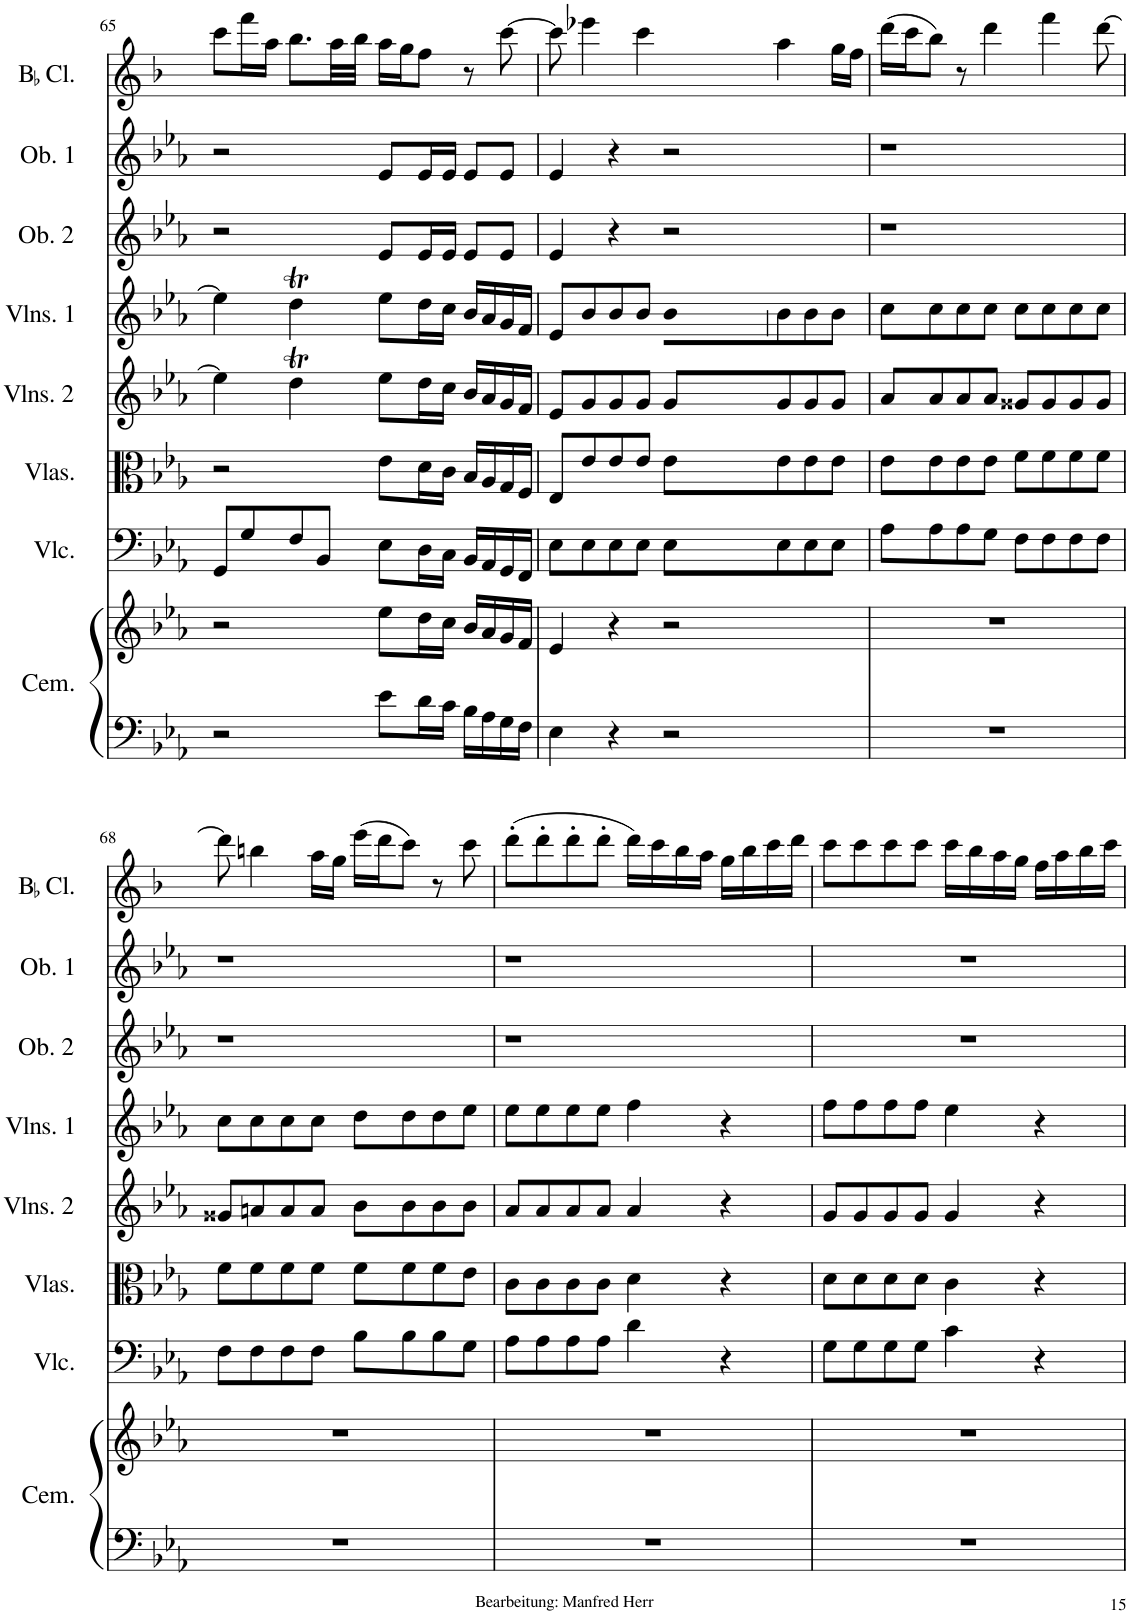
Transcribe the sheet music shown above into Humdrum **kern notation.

**kern	**kern	**kern	**kern	**kern	**kern	**kern	**kern	**kern
*part8	*part8	*part7	*part6	*part5	*part4	*part3	*part2	*part1
*staff9	*staff8	*staff7	*staff6	*staff5	*staff4	*staff3	*staff2	*staff1
*I"Cembalo	*	*I"Violoncello	*I"Violas	*I"Violins 2	*I"Violins 1	*I"Oboe 2	*I"Oboe 1	*I"BaccidentalFlat Clarinet
*I'Cem.	*	*I'Vlc.	*I'Vlas.	*I'Vlns. 2	*I'Vlns. 1	*I'Ob. 2	*I'Ob. 1	*I'BaccidentalFlat Cl.
!!LO:PB:g=z
*clefF4	*clefG2	*clefF4	*clefC3	*clefG2	*clefG2	*clefG2	*clefG2	*clefG2
*	*	*	*	*	*	*	*	*Trd1c2
*k[b-e-a-]	*k[b-e-a-]	*k[b-e-a-]	*k[b-e-a-]	*k[b-e-a-]	*k[b-e-a-]	*k[b-e-a-]	*k[b-e-a-]	*k[b-]
*M4/4	*M4/4	*M4/4	*M4/4	*M4/4	*M4/4	*M4/4	*M4/4	*M4/4
=65	=65	=65	=65	=65	=65	=65	=65	=65
2r	2r	8GG/L	2r	4ee-\]	4ee-\]	2r	2r	8ccc\L
.	.	8G/	.	.	.	.	.	16fff\L
.	.	.	.	.	.	.	.	16aa\JJ
.	.	8F/	.	4ddt\	4ddt\	.	.	8.bb-\L
.	.	8BB-/J	.	.	.	.	.	.
.	.	.	.	.	.	.	.	32aa\LL
.	.	.	.	.	.	.	.	32bb-\JJJ
8e-\L	8ee-\L	8E-\L	8e-\L	8ee-\L	8ee-\L	8e-/L	8e-/L	16aa\LL
.	.	.	.	.	.	.	.	16gg\J
16d\L	16dd\L	16D\L	16d\L	16dd\L	16dd\L	16e-/L	16e-/L	8ff\J
16c\JJ	16cc\JJ	16C\JJ	16c\JJ	16cc\JJ	16cc\JJ	16e-/JJ	16e-/JJ	.
16B-\LL	16b-/LL	16BB-/LL	16B-/LL	16b-/LL	16b-/LL	8e-/L	8e-/L	8r
16A-\	16a-/	16AA-/	16A-/	16a-/	16a-/	.	.	.
16G\	16g/	16GG/	16G/	16g/	16g/	8e-/J	8e-/J	[8ccc\
16F\JJ	16f/JJ	16FF/JJ	16F/JJ	16f/JJ	16f/JJ	.	.	.
=66	=66	=66	=66	=66	=66	=66	=66	=66
4E-\	4e-/	8E-\L	8E-/L	8e-/L	8e-/L	4e-/	4e-/	8ccc\]
.	.	8E-\	8e-/	8g/	8b-/	.	.	4eee-X\
4r	4r	8E-\	8e-/	8g/	8b-/	4r	4r	.
.	.	8E-\J	8e-/J	8g/J	8b-/J	.	.	4ccc\
2r	2r	8E-\L	8e-\L	8g/L	8b-\L	2r	2r	.
.	.	8E-\	8e-\	8g/	8b-\	.	.	4aa\
.	.	8E-\	8e-\	8g/	8b-\	.	.	.
.	.	8E-\J	8e-\J	8g/J	8b-\J	.	.	16gg\LL
.	.	.	.	.	.	.	.	16ff\JJ
=67	=67	=67	=67	=67	=67	=67	=67	=67
1r	1r	8A-\L	8e-\L	8a-/L	8cc\L	1r	1r	(16ddd\LL
.	.	.	.	.	.	.	.	16ccc\J
.	.	8A-\	8e-\	8a-/	8cc\	.	.	8bb-\J)
.	.	8A-\	8e-\	8a-/	8cc\	.	.	8r
.	.	8G\J	8e-\J	8a-/J	8cc\J	.	.	4ddd\
.	.	8F\L	8f\L	8g##X/L	8cc\L	.	.	.
.	.	8F\	8f\	8g##/	8cc\	.	.	4fff\
.	.	8F\	8f\	8g##/	8cc\	.	.	.
.	.	8F\J	8f\J	8g##/J	8cc\J	.	.	[8ddd\
!!LO:LB:g=z
=68	=68	=68	=68	=68	=68	=68	=68	=68
1r	1r	8F\L	8f\L	8g##X/L	8cc\L	1r	1r	8ddd\]
.	.	8F\	8f\	8an/	8cc\	.	.	4bbn\
.	.	8F\	8f\	8a/	8cc\	.	.	.
.	.	8F\J	8f\J	8a/J	8cc\J	.	.	16aa\LL
.	.	.	.	.	.	.	.	16gg\JJ
.	.	8B-\L	8f\L	8b-\L	8dd\L	.	.	(16eee\LL
.	.	.	.	.	.	.	.	16ddd\J
.	.	8B-\	8f\	8b-\	8dd\	.	.	8ccc\J)
.	.	8B-\	8f\	8b-\	8dd\	.	.	8r
.	.	8G\J	8e-\J	8b-\J	8ee-\J	.	.	8ccc\
=69	=69	=69	=69	=69	=69	=69	=69	=69
1r	1r	8A-\L	8c\L	8a-/L	8ee-\L	1r	1r	(8ddd'\L
.	.	8A-\	8c\	8a-/	8ee-\	.	.	8ddd'\
.	.	8A-\	8c\	8a-/	8ee-\	.	.	8ddd'\
.	.	8A-\J	8c\J	8a-/J	8ee-\J	.	.	8ddd'\J
.	.	4d\	4d\	4a-/	4ff\	.	.	16ddd\LL)
.	.	.	.	.	.	.	.	16ccc\
.	.	.	.	.	.	.	.	16bb-\
.	.	.	.	.	.	.	.	16aa\JJ
.	.	4r	4r	4r	4r	.	.	16gg\LL
.	.	.	.	.	.	.	.	16bb-\
.	.	.	.	.	.	.	.	16ccc\
.	.	.	.	.	.	.	.	16ddd\JJ
=70	=70	=70	=70	=70	=70	=70	=70	=70
1r	1r	8G\L	8d\L	8g/L	8ff\L	1r	1r	8ccc\L
.	.	8G\	8d\	8g/	8ff\	.	.	8ccc\
.	.	8G\	8d\	8g/	8ff\	.	.	8ccc\
.	.	8G\J	8d\J	8g/J	8ff\J	.	.	8ccc\J
.	.	4c\	4c\	4g/	4ee-\	.	.	16ccc\LL
.	.	.	.	.	.	.	.	16bb-\
.	.	.	.	.	.	.	.	16aa\
.	.	.	.	.	.	.	.	16gg\JJ
.	.	4r	4r	4r	4r	.	.	16ff\LL
.	.	.	.	.	.	.	.	16aa\
.	.	.	.	.	.	.	.	16bb-\
.	.	.	.	.	.	.	.	16ccc\JJ
=	=	=	=	=	=	=	=	=
*-	*-	*-	*-	*-	*-	*-	*-	*-
